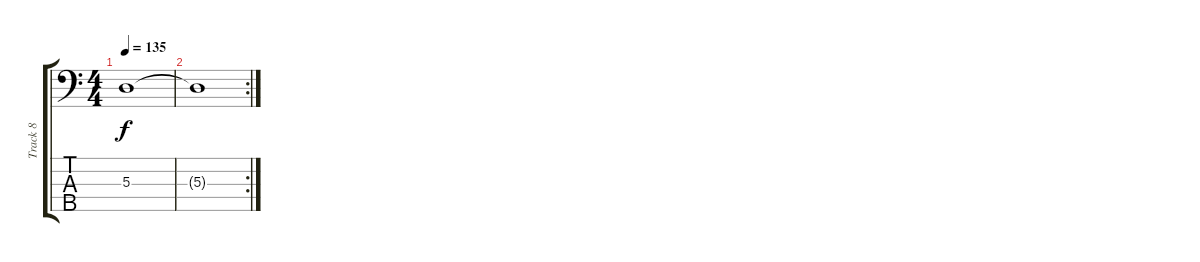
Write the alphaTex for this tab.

\track ("Track 8" "Track 8") {instrument electricbassfinger}
\staff {score tabs}
\tuning (G2 D2 A1 E1 B0) {hide}
\ts (4 4)
\tempo 135
\clef f4
\ks c
5.3.1{dy f} |
\rc 2
5.3{t}.1
